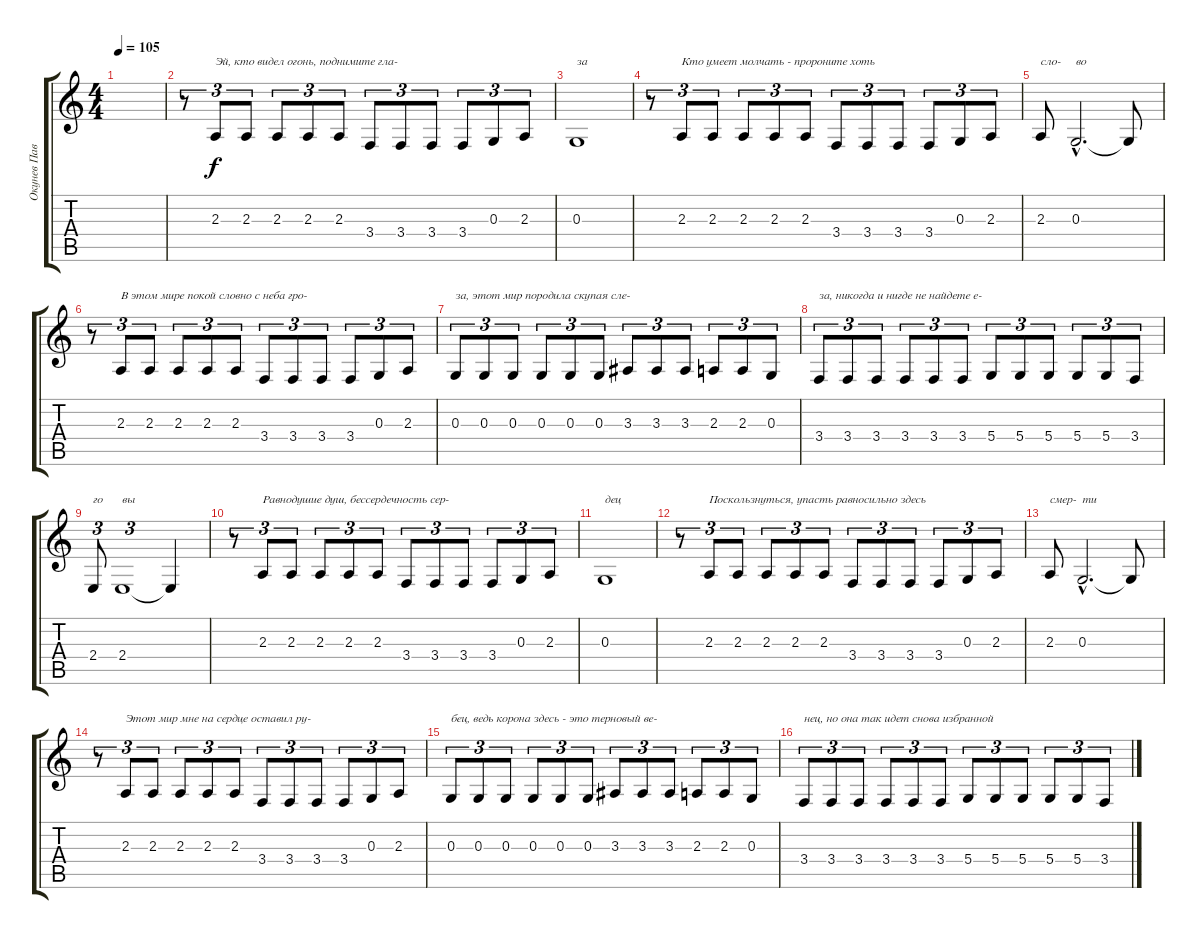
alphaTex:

\track ("Окунев Павел" "Окунев Пав") {instrument bassoon}
\staff {score tabs}
\tuning (E4 B3 G3 D3 A2 E2) {hide}
\ts (4 4)
\tempo 105
\clef g2
\ks c
|
r.8{tu (3 2)} 2.3.8{tu (3 2) txt "Эй, кто видел огонь, поднимите гла-"} 2.3.8{tu (3 2)} 2.3.8{tu (3 2)} 2.3.8{tu (3 2)} 2.3.8{tu (3 2)} 3.4.8{tu (3 2)} 3.4.8{tu (3 2)} 3.4.8{tu (3 2)} 3.4.8{tu (3 2)} 0.3.8{tu (3 2)} 2.3.8{tu (3 2)} |
0.3.1{txt "за"} |
r.8{tu (3 2)} 2.3.8{tu (3 2) txt "Кто умеет молчать - пророните хоть"} 2.3.8{tu (3 2)} 2.3.8{tu (3 2)} 2.3.8{tu (3 2)} 2.3.8{tu (3 2)} 3.4.8{tu (3 2)} 3.4.8{tu (3 2)} 3.4.8{tu (3 2)} 3.4.8{tu (3 2)} 0.3.8{tu (3 2)} 2.3.8{tu (3 2)} |
2.3.8{txt "сло-"} 0.3{hac}.2{d txt "во"} 0.3{t}.8 |
r.8{tu (3 2)} 2.3.8{tu (3 2) txt "В этом мире покой словно с неба гро-"} 2.3.8{tu (3 2)} 2.3.8{tu (3 2)} 2.3.8{tu (3 2)} 2.3.8{tu (3 2)} 3.4.8{tu (3 2)} 3.4.8{tu (3 2)} 3.4.8{tu (3 2)} 3.4.8{tu (3 2)} 0.3.8{tu (3 2)} 2.3.8{tu (3 2)} |
0.3.8{tu (3 2) txt "за, этот мир породила скупая сле-"} 0.3.8{tu (3 2)} 0.3.8{tu (3 2)} 0.3.8{tu (3 2)} 0.3.8{tu (3 2)} 0.3.8{tu (3 2)} 3.3.8{tu (3 2)} 3.3.8{tu (3 2)} 3.3.8{tu (3 2)} 2.3.8{tu (3 2)} 2.3.8{tu (3 2)} 0.3.8{tu (3 2)} |
3.4.8{tu (3 2) txt "за, никогда и нигде не найдете е-"} 3.4.8{tu (3 2)} 3.4.8{tu (3 2)} 3.4.8{tu (3 2)} 3.4.8{tu (3 2)} 3.4.8{tu (3 2)} 5.4.8{tu (3 2)} 5.4.8{tu (3 2)} 5.4.8{tu (3 2)} 5.4.8{tu (3 2)} 5.4.8{tu (3 2)} 3.4.8{tu (3 2)} |
2.4.8{tu (3 2) txt "го"} 2.4.1{tu (3 2) txt "вы"} 2.4{t}.4 |
r.8{tu (3 2)} 2.3.8{tu (3 2) txt "Равнодушие душ, бессердечность сер-"} 2.3.8{tu (3 2)} 2.3.8{tu (3 2)} 2.3.8{tu (3 2)} 2.3.8{tu (3 2)} 3.4.8{tu (3 2)} 3.4.8{tu (3 2)} 3.4.8{tu (3 2)} 3.4.8{tu (3 2)} 0.3.8{tu (3 2)} 2.3.8{tu (3 2)} |
0.3.1{txt "дец"} |
r.8{tu (3 2)} 2.3.8{tu (3 2) txt "Поскользнуться, упасть равносильно здесь"} 2.3.8{tu (3 2)} 2.3.8{tu (3 2)} 2.3.8{tu (3 2)} 2.3.8{tu (3 2)} 3.4.8{tu (3 2)} 3.4.8{tu (3 2)} 3.4.8{tu (3 2)} 3.4.8{tu (3 2)} 0.3.8{tu (3 2)} 2.3.8{tu (3 2)} |
2.3.8{txt "смер-"} 0.3{hac}.2{d txt "ти"} 0.3{t}.8 |
r.8{tu (3 2)} 2.3.8{tu (3 2) txt "Этот мир мне на сердце оставил ру-"} 2.3.8{tu (3 2)} 2.3.8{tu (3 2)} 2.3.8{tu (3 2)} 2.3.8{tu (3 2)} 3.4.8{tu (3 2)} 3.4.8{tu (3 2)} 3.4.8{tu (3 2)} 3.4.8{tu (3 2)} 0.3.8{tu (3 2)} 2.3.8{tu (3 2)} |
0.3.8{tu (3 2) txt "бец, ведь корона здесь - это терновый ве-"} 0.3.8{tu (3 2)} 0.3.8{tu (3 2)} 0.3.8{tu (3 2)} 0.3.8{tu (3 2)} 0.3.8{tu (3 2)} 3.3.8{tu (3 2)} 3.3.8{tu (3 2)} 3.3.8{tu (3 2)} 2.3.8{tu (3 2)} 2.3.8{tu (3 2)} 0.3.8{tu (3 2)} |
3.4.8{tu (3 2) txt "нец, но она так идет снова избранной"} 3.4.8{tu (3 2)} 3.4.8{tu (3 2)} 3.4.8{tu (3 2)} 3.4.8{tu (3 2)} 3.4.8{tu (3 2)} 5.4.8{tu (3 2)} 5.4.8{tu (3 2)} 5.4.8{tu (3 2)} 5.4.8{tu (3 2)} 5.4.8{tu (3 2)} 3.4.8{tu (3 2)}
